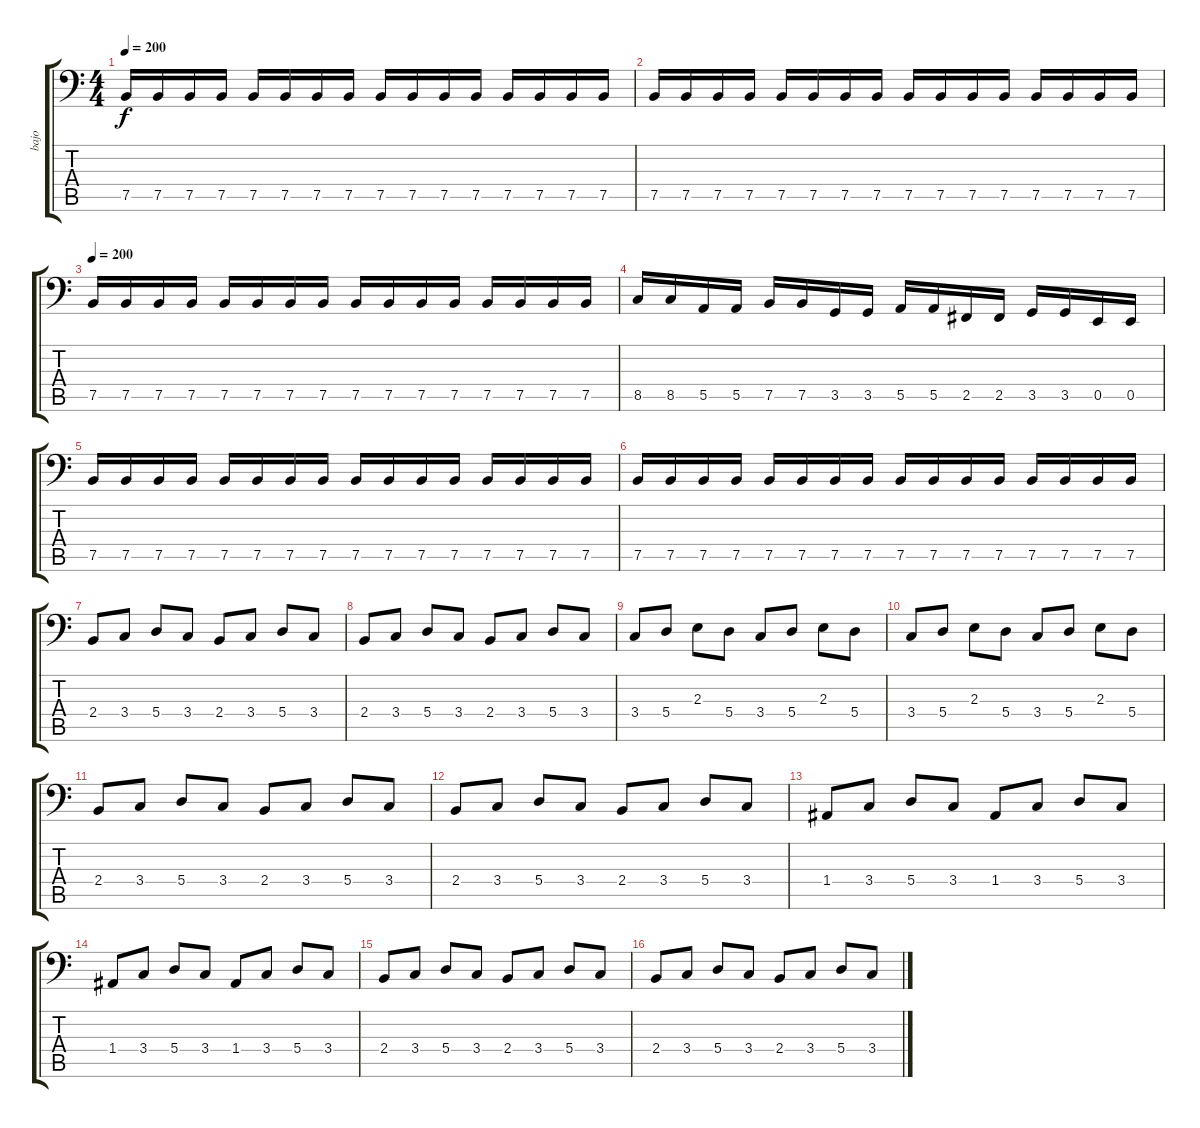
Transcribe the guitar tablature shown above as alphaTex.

\track ("bajo" "bajo") {instrument electricbassfinger}
\staff {score tabs}
\tuning (C3 G2 D2 A1 E1 B0) {hide}
\ts (4 4)
\tempo 200
\clef f4
\ks c
7.5.16{dy f} 7.5.16 7.5.16 7.5.16 7.5.16 7.5.16 7.5.16 7.5.16 7.5.16 7.5.16 7.5.16 7.5.16 7.5.16 7.5.16 7.5.16 7.5.16 |
7.5.16 7.5.16 7.5.16 7.5.16 7.5.16 7.5.16 7.5.16 7.5.16 7.5.16 7.5.16 7.5.16 7.5.16 7.5.16 7.5.16 7.5.16 7.5.16 |
\tempo 200
7.5.16 7.5.16 7.5.16 7.5.16 7.5.16 7.5.16 7.5.16 7.5.16 7.5.16 7.5.16 7.5.16 7.5.16 7.5.16 7.5.16 7.5.16 7.5.16 |
8.5.16 8.5.16 5.5.16 5.5.16 7.5.16 7.5.16 3.5.16 3.5.16 5.5.16 5.5.16 2.5.16 2.5.16 3.5.16 3.5.16 0.5.16 0.5.16 |
7.5.16 7.5.16 7.5.16 7.5.16 7.5.16 7.5.16 7.5.16 7.5.16 7.5.16 7.5.16 7.5.16 7.5.16 7.5.16 7.5.16 7.5.16 7.5.16 |
7.5.16 7.5.16 7.5.16 7.5.16 7.5.16 7.5.16 7.5.16 7.5.16 7.5.16 7.5.16 7.5.16 7.5.16 7.5.16 7.5.16 7.5.16 7.5.16 |
2.4.8 3.4.8 5.4.8 3.4.8 2.4.8 3.4.8 5.4.8 3.4.8 |
2.4.8 3.4.8 5.4.8 3.4.8 2.4.8 3.4.8 5.4.8 3.4.8 |
3.4.8 5.4.8 2.3.8 5.4.8 3.4.8 5.4.8 2.3.8 5.4.8 |
3.4.8 5.4.8 2.3.8 5.4.8 3.4.8 5.4.8 2.3.8 5.4.8 |
2.4.8 3.4.8 5.4.8 3.4.8 2.4.8 3.4.8 5.4.8 3.4.8 |
2.4.8 3.4.8 5.4.8 3.4.8 2.4.8 3.4.8 5.4.8 3.4.8 |
1.4.8 3.4.8 5.4.8 3.4.8 1.4.8 3.4.8 5.4.8 3.4.8 |
1.4.8 3.4.8 5.4.8 3.4.8 1.4.8 3.4.8 5.4.8 3.4.8 |
2.4.8 3.4.8 5.4.8 3.4.8 2.4.8 3.4.8 5.4.8 3.4.8 |
2.4.8 3.4.8 5.4.8 3.4.8 2.4.8 3.4.8 5.4.8 3.4.8
